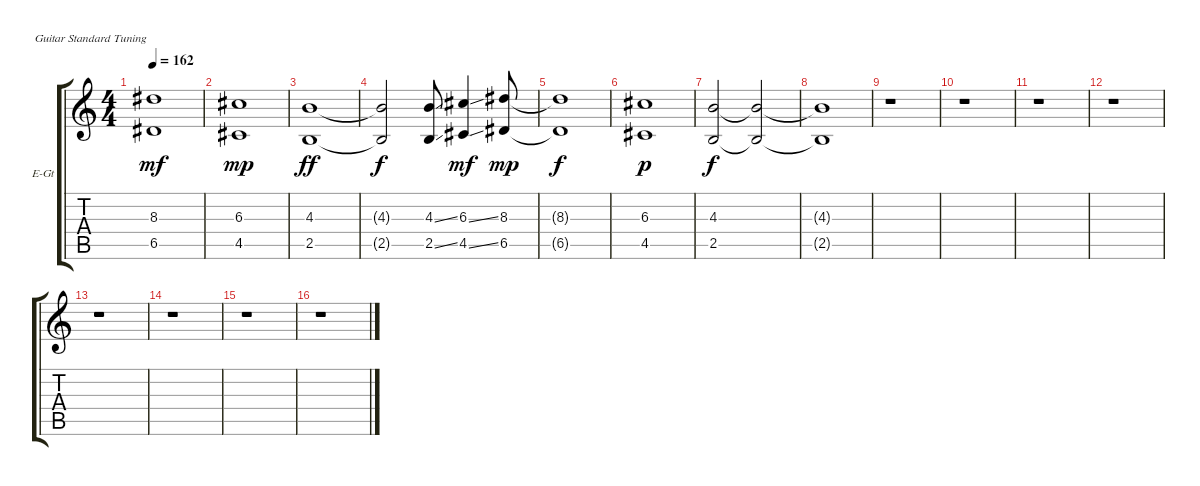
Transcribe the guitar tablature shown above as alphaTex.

\defaultSystemsLayout 4
\bracketExtendMode groupsimilarinstruments
\firstSystemTrackNameOrientation horizontal
\otherSystemsTrackNameOrientation horizontal
\track ("Rythm/Distorted Guitar" "E-Gt") {instrument distortionguitar}
\staff {score tabs}
\tuning (E4 B3 G3 D3 A2 E2)
\ts (4 4)
\tempo 162
\clef g2
\ks c
(8.3 6.5).1{dy mf} |
(6.3 4.5).1{dy mp} |
(4.3 2.5).1{dy ff} |
(4.3{t} 2.5{t}).2{dy f} (4.3{ss} 2.5{ss}).8 (6.3{ss} 4.5{ss}).4{dy mf} (8.3 6.5).8{dy mp} |
(8.3{t} 6.5{t}).1{dy f} |
(6.3 4.5).1{dy p} |
(4.3 2.5).2{dy f} (4.3{t} 2.5{t}).2 |
(4.3{t} 2.5{t}).1 |
r.1 |
r.1 |
r.1 |
r.1 |
r.1 |
r.1 |
r.1 |
r.1
